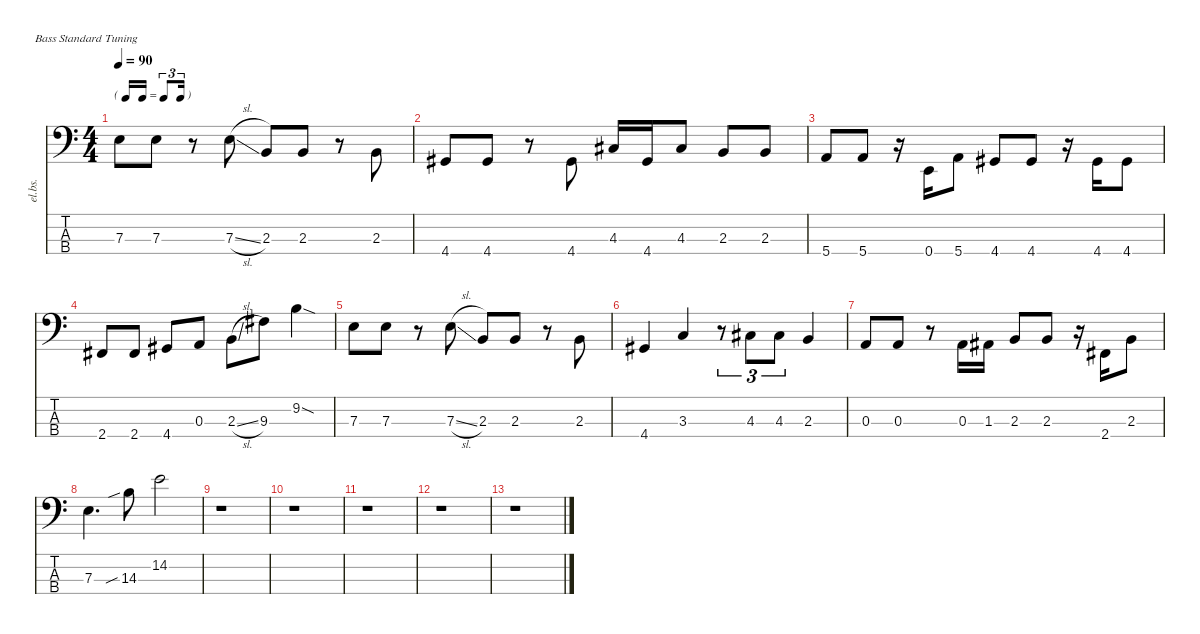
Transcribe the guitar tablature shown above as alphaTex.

\defaultSystemsLayout 4
\hideDynamics
\bracketExtendMode nobrackets
\track ("Electric Bass" "el.bs.") {instrument electricbassfinger}
\staff {score tabs}
\tuning (G2 D2 A1 E1)
\ts (4 4)
\tf triplet16th
\tempo 90
\clef f4
\ks c
7.3.8{dy mf beam Down} 7.3.8{beam Down} r.8{beam Down} 7.3{sl}.8{beam Down} 2.3.8{beam Up} 2.3.8{beam Up} r.8{beam Down} 2.3.8{beam Up} |
4.4{acc #}.8{beam Up} 4.4{acc #}.8{beam Up} r.8{beam Down} 4.4{acc #}.8{beam Up} 4.3{acc #}.16{beam Up} 4.4{acc #}.16{beam Up} 4.3{acc #}.8{beam Up} 2.3.8{beam Up} 2.3.8{beam Up} |
5.4.8{beam Up} 5.4.8{beam Up} r.16{beam Down} 0.4.16{beam Up} 5.4.8{beam Up} 4.4{acc #}.8{beam Up} 4.4{acc #}.8{beam Up} r.16{beam Down} 4.4{acc #}.16{beam Up} 4.4{acc #}.8{beam Up} |
2.4{acc #}.8{beam Up} 2.4{acc #}.8{beam Up} 4.4{acc #}.8{beam Up} 0.3.8{beam Up} 2.3{sl}.8{beam Down} 9.3{acc #}.8{beam Down} 9.2{sod}.4{beam Down} |
7.3.8{beam Down} 7.3.8{beam Down} r.8{beam Down} 7.3{sl}.8{beam Down} 2.3.8{beam Up} 2.3.8{beam Up} r.8{beam Down} 2.3.8{beam Up} |
4.4{acc #}.4{beam Up} 3.3.4{beam Up} r.8{tu (3 2) beam Down} 4.3{acc #}.8{tu (3 2) beam Up} 4.3{acc #}.8{tu (3 2) beam Up} 2.3.4{beam Up} |
0.3.8{beam Up} 0.3.8{beam Up} r.8{beam Down} 0.3.16{beam Up} 1.3{acc #}.16{beam Up} 2.3.8{beam Up} 2.3.8{beam Up} r.16{beam Down} 2.4{acc #}.16{beam Up} 2.3.8{beam Up} |
7.3.4{d beam Down} 14.3{sib}.8{beam Down} 14.2.2{beam Down} |
r.1{beam Down} |
r.1{beam Down} |
r.1{beam Down} |
r.1{beam Down} |
r.1{beam Down}
